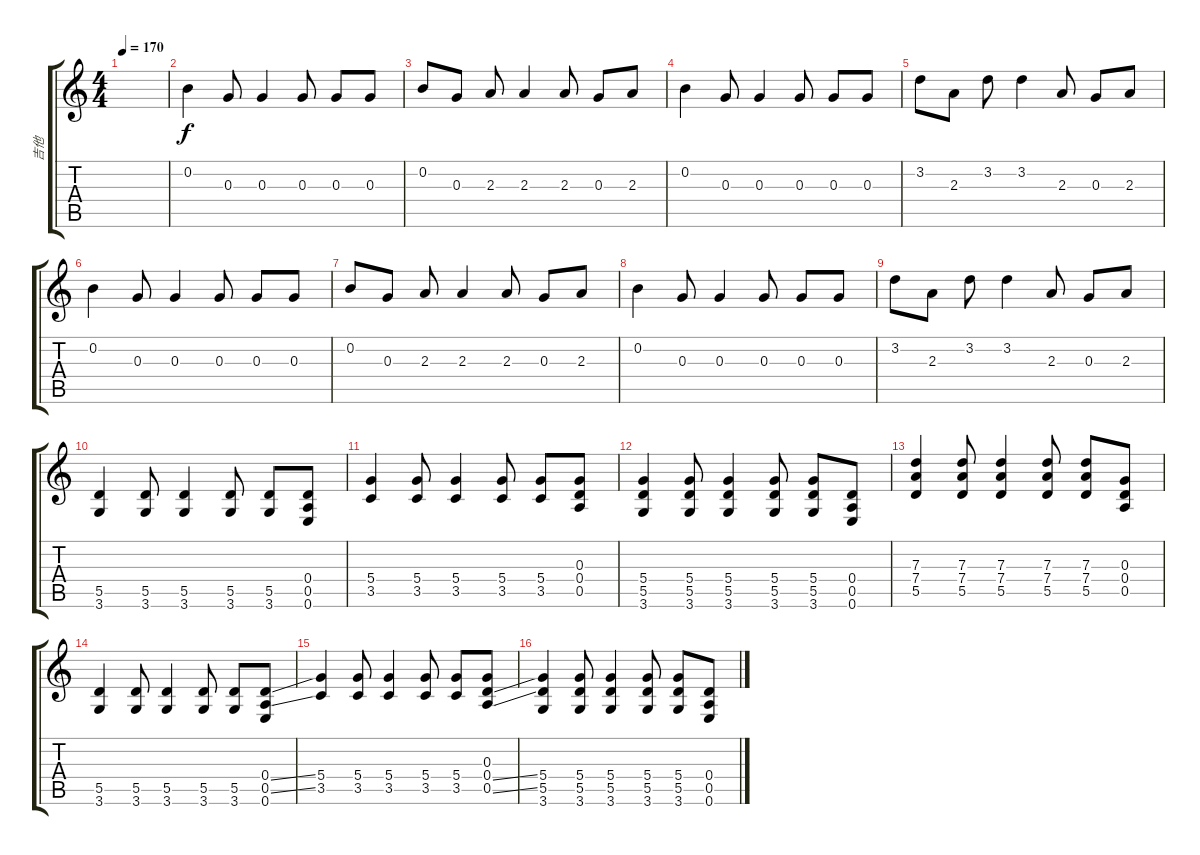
\track ("吉他" "吉他") {instrument overdrivenguitar}
\staff {score tabs}
\tuning (E4 B3 G3 D3 A2 E2) {hide}
\ts (4 4)
\tempo 170
\clef g2
\ks c
|
0.2.4 0.3.8 0.3.4 0.3.8 0.3.8 0.3.8 |
0.2.8 0.3.8 2.3.8 2.3.4 2.3.8 0.3.8 2.3.8 |
0.2.4 0.3.8 0.3.4 0.3.8 0.3.8 0.3.8 |
3.2.8 2.3.8 3.2.8 3.2.4 2.3.8 0.3.8 2.3.8 |
0.2.4 0.3.8 0.3.4 0.3.8 0.3.8 0.3.8 |
0.2.8 0.3.8 2.3.8 2.3.4 2.3.8 0.3.8 2.3.8 |
0.2.4 0.3.8 0.3.4 0.3.8 0.3.8 0.3.8 |
3.2.8 2.3.8 3.2.8 3.2.4 2.3.8 0.3.8 2.3.8 |
(5.5 3.6).4 (5.5 3.6).8 (5.5 3.6).4 (5.5 3.6).8 (5.5 3.6).8 (0.4 0.5 0.6).8 |
(5.4 3.5).4 (5.4 3.5).8 (5.4 3.5).4 (5.4 3.5).8 (5.4 3.5).8 (0.3 0.4 0.5).8 |
(5.4 5.5 3.6).4 (5.4 5.5 3.6).8 (5.4 5.5 3.6).4 (5.4 5.5 3.6).8 (5.4 5.5 3.6).8 (0.4 0.5 0.6).8 |
(7.3 7.4 5.5).4 (7.3 7.4 5.5).8 (7.3 7.4 5.5).4 (7.3 7.4 5.5).8 (7.3 7.4 5.5).8 (0.3 0.4 0.5).8 |
(5.5 3.6).4 (5.5 3.6).8 (5.5 3.6).4 (5.5 3.6).8 (5.5 3.6).8 (0.4{ss} 0.5{ss} 0.6).8 |
(5.4 3.5).4 (5.4 3.5).8 (5.4 3.5).4 (5.4 3.5).8 (5.4 3.5).8 (0.3 0.4{ss} 0.5{ss}).8 |
(5.4 5.5 3.6).4 (5.4 5.5 3.6).8 (5.4 5.5 3.6).4 (5.4 5.5 3.6).8 (5.4 5.5 3.6).8 (0.4{ss} 0.5{ss} 0.6).8
